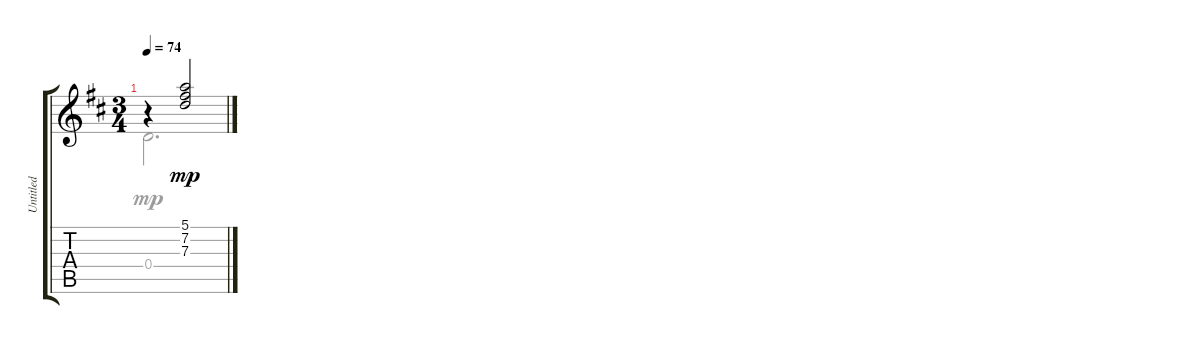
\track ("Untitled" "Untitled") {instrument acousticguitarnylon}
\staff {score tabs}
\tuning (E4 B3 G3 D3 A2 E2) {hide}
\voice
\ts (3 4)
\tempo 74
\clef g2
\ks d
r.4{dy mp} (5.1 7.2 7.3).2
\voice
\clef g2
\ottava regular
\simile none
\ks d
0.4.2{d dy mp}
